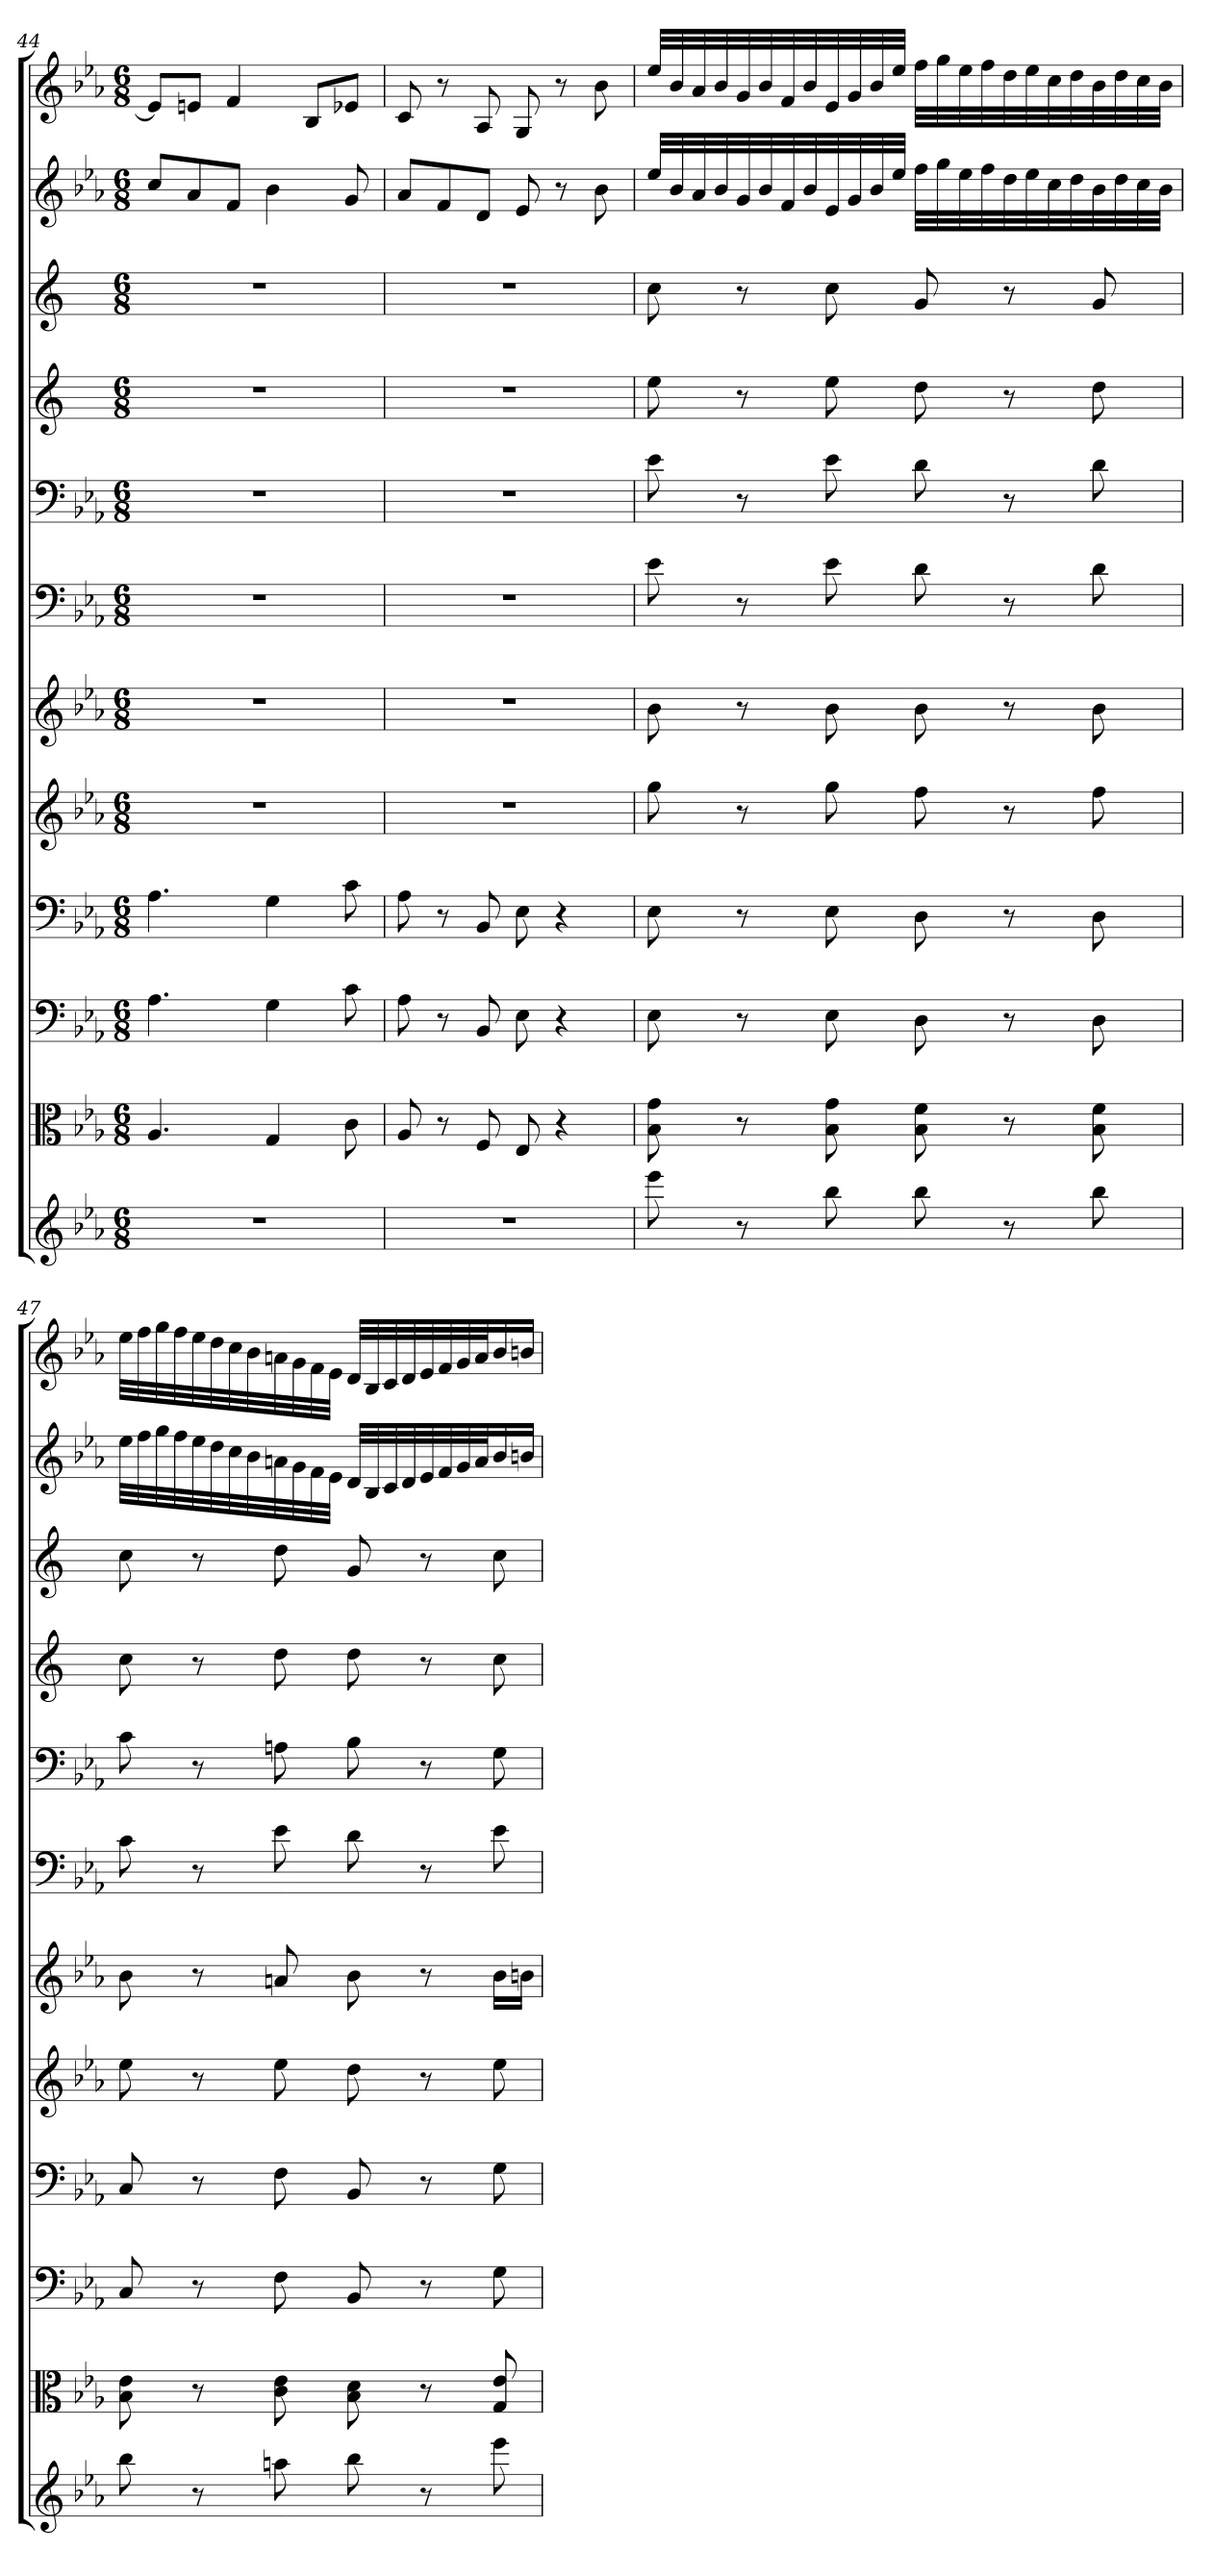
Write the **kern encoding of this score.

**kern	**kern	**kern	**kern	**kern	**kern	**kern	**kern	**kern	**kern	**kern	**kern
*part12	*part11	*part10	*part9	*part8	*part7	*part6	*part5	*part4	*part3	*part2	*part1
*staff12	*staff11	*staff10	*staff9	*staff8	*staff7	*staff6	*staff5	*staff4	*staff3	*staff2	*staff1
*	*clefC3	*clefF4	*clefF4	*	*	*clefF4	*clefF4	*	*	*	*
*k[b-e-a-]	*k[b-e-a-]	*k[b-e-a-]	*k[b-e-a-]	*k[b-e-a-]	*k[b-e-a-]	*k[b-e-a-]	*k[b-e-a-]	*k[]	*k[]	*k[b-e-a-]	*k[b-e-a-]
*E-:	*E-:	*E-:	*E-:	*E-:	*E-:	*E-:	*E-:	*	*	*E-:	*E-:
*M6/8	*M6/8	*M6/8	*M6/8	*M6/8	*M6/8	*M6/8	*M6/8	*M6/8	*M6/8	*M6/8	*M6/8
=44	=44	=44	=44	=44	=44	=44	=44	=44	=44	=44	=44
2.r	4.A-	4.A-	4.A-	2.r	2.r	2.r	2.r	2.r	2.r	8ccL	8e-L]
.	.	.	.	.	.	.	.	.	.	8a-	8enJ
.	.	.	.	.	.	.	.	.	.	8fJ	4f
.	4G	4G	4G	.	.	.	.	.	.	4b-	.
.	.	.	.	.	.	.	.	.	.	.	8B-L
.	8c	8c	8c	.	.	.	.	.	.	8g	8e-XJ
=45	=45	=45	=45	=45	=45	=45	=45	=45	=45	=45	=45
2.r	8A-	8A-	8A-	2.r	2.r	2.r	2.r	2.r	2.r	8a-L	8c
.	8r	8r	8r	.	.	.	.	.	.	8f	8r
.	8F	8BB-	8BB-	.	.	.	.	.	.	8dJ	8A-
.	8E-	8E-	8E-	.	.	.	.	.	.	8e-	8G
.	4r	4r	4r	.	.	.	.	.	.	8r	8r
.	.	.	.	.	.	.	.	.	.	8b-	8b-
=46	=46	=46	=46	=46	=46	=46	=46	=46	=46	=46	=46
8eee-	8B- 8g	8E-	8E-	8gg	8b-	8e-	8e-	8ee	8cc	32ee-LLL	32ee-LLL
.	.	.	.	.	.	.	.	.	.	32b-	32b-
.	.	.	.	.	.	.	.	.	.	32a-	32a-
.	.	.	.	.	.	.	.	.	.	32b-	32b-
8r	8r	8r	8r	8r	8r	8r	8r	8r	8r	32g	32g
.	.	.	.	.	.	.	.	.	.	32b-	32b-
.	.	.	.	.	.	.	.	.	.	32f	32f
.	.	.	.	.	.	.	.	.	.	32b-	32b-
8bb-	8B- 8g	8E-	8E-	8gg	8b-	8e-	8e-	8ee	8cc	32e-	32e-
.	.	.	.	.	.	.	.	.	.	32g	32g
.	.	.	.	.	.	.	.	.	.	32b-	32b-
.	.	.	.	.	.	.	.	.	.	32ee-JJJ	32ee-JJJ
8bb-	8B- 8f	8D	8D	8ff	8b-	8d	8d	8dd	8g	32ffLLL	32ffLLL
.	.	.	.	.	.	.	.	.	.	32gg	32gg
.	.	.	.	.	.	.	.	.	.	32ee-	32ee-
.	.	.	.	.	.	.	.	.	.	32ff	32ff
8r	8r	8r	8r	8r	8r	8r	8r	8r	8r	32dd	32dd
.	.	.	.	.	.	.	.	.	.	32ee-	32ee-
.	.	.	.	.	.	.	.	.	.	32cc	32cc
.	.	.	.	.	.	.	.	.	.	32dd	32dd
8bb-	8B- 8f	8D	8D	8ff	8b-	8d	8d	8dd	8g	32b-	32b-
.	.	.	.	.	.	.	.	.	.	32dd	32dd
.	.	.	.	.	.	.	.	.	.	32cc	32cc
.	.	.	.	.	.	.	.	.	.	32b-JJJ	32b-JJJ
=47	=47	=47	=47	=47	=47	=47	=47	=47	=47	=47	=47
8bb-	8B- 8e-	8C	8C	8ee-	8b-	8c	8c	8cc	8cc	32ee-LLL	32ee-LLL
.	.	.	.	.	.	.	.	.	.	32ff	32ff
.	.	.	.	.	.	.	.	.	.	32gg	32gg
.	.	.	.	.	.	.	.	.	.	32ff	32ff
8r	8r	8r	8r	8r	8r	8r	8r	8r	8r	32ee-	32ee-
.	.	.	.	.	.	.	.	.	.	32dd	32dd
.	.	.	.	.	.	.	.	.	.	32cc	32cc
.	.	.	.	.	.	.	.	.	.	32b-	32b-
8aan	8c 8e-	8F	8F	8ee-	8an	8e-	8An	8dd	8dd	32an	32an
.	.	.	.	.	.	.	.	.	.	32g	32g
.	.	.	.	.	.	.	.	.	.	32f	32f
.	.	.	.	.	.	.	.	.	.	32e-JJJ	32e-JJJ
8bb-	8B- 8d	8BB-	8BB-	8dd	8b-	8d	8B-	8dd	8g	32dLLL	32dLLL
.	.	.	.	.	.	.	.	.	.	32B-	32B-
.	.	.	.	.	.	.	.	.	.	32c	32c
.	.	.	.	.	.	.	.	.	.	32d	32d
8r	8r	8r	8r	8r	8r	8r	8r	8r	8r	32e-	32e-
.	.	.	.	.	.	.	.	.	.	32f	32f
.	.	.	.	.	.	.	.	.	.	32g	32g
.	.	.	.	.	.	.	.	.	.	32aJ	32aJ
8eee-	8G 8e-	8G	8G	8ee-	16b-LL	8e-	8G	8cc	8cc	16b-	16b-
.	.	.	.	.	16bnJJ	.	.	.	.	16bnJJ	16bnJJ
=	=	=	=	=	=	=	=	=	=	=	=
*-	*-	*-	*-	*-	*-	*-	*-	*-	*-	*-	*-
